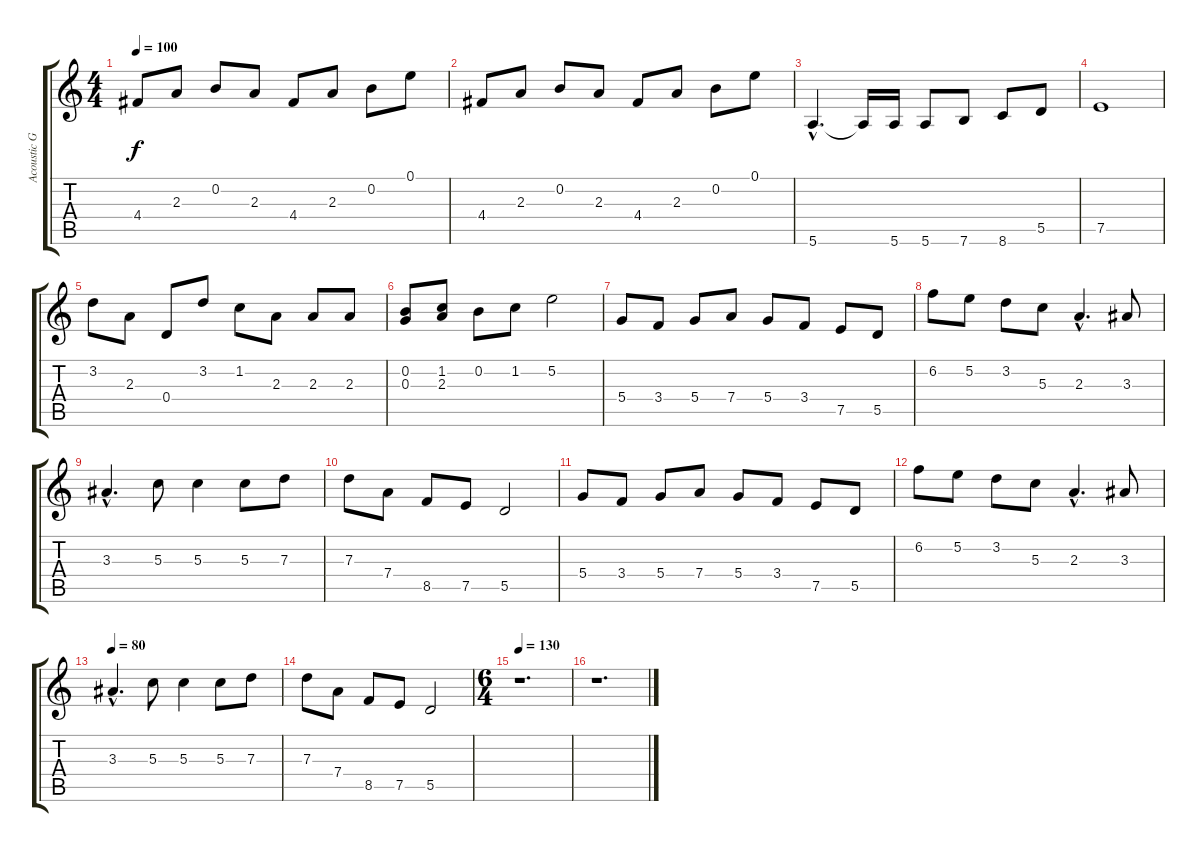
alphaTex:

\track ("Acoustic Gtr2" "Acoustic G") {instrument acousticguitarsteel}
\staff {score tabs}
\tuning (E4 B3 G3 D3 A2 E2) {hide}
\ts (4 4)
\tempo 100
\clef g2
\ks c
4.4.8{dy f} 2.3.8 0.2.8 2.3.8 4.4.8 2.3.8 0.2.8 0.1.8 |
4.4.8 2.3.8 0.2.8 2.3.8 4.4.8 2.3.8 0.2.8 0.1.8 |
5.6{hac}.4{d} 5.6{t}.16 5.6.16 5.6.8 7.6.8 8.6.8 5.5.8 |
7.5.1 |
3.2.8 2.3.8 0.4.8 3.2.8 1.2.8 2.3.8 2.3.8 2.3.8 |
(0.2 0.3).8 (1.2 2.3).8 0.2.8 1.2.8 5.2.2 |
5.4.8 3.4.8 5.4.8 7.4.8 5.4.8 3.4.8 7.5.8 5.5.8 |
6.2.8 5.2.8 3.2.8 5.3.8 2.3{hac}.4{d} 3.3.8 |
3.3{hac}.4{d} 5.3.8 5.3.4 5.3.8 7.3.8 |
7.3.8 7.4.8 8.5.8 7.5.8 5.5.2 |
5.4.8 3.4.8 5.4.8 7.4.8 5.4.8 3.4.8 7.5.8 5.5.8 |
6.2.8 5.2.8 3.2.8 5.3.8 2.3{hac}.4{d} 3.3.8 |
\tempo 80
3.3{hac}.4{d} 5.3.8 5.3.4 5.3.8 7.3.8 |
7.3.8 7.4.8 8.5.8 7.5.8 5.5.2 |
\ts (6 4)
\tempo 130
r.1{d} |
r.1{d}
